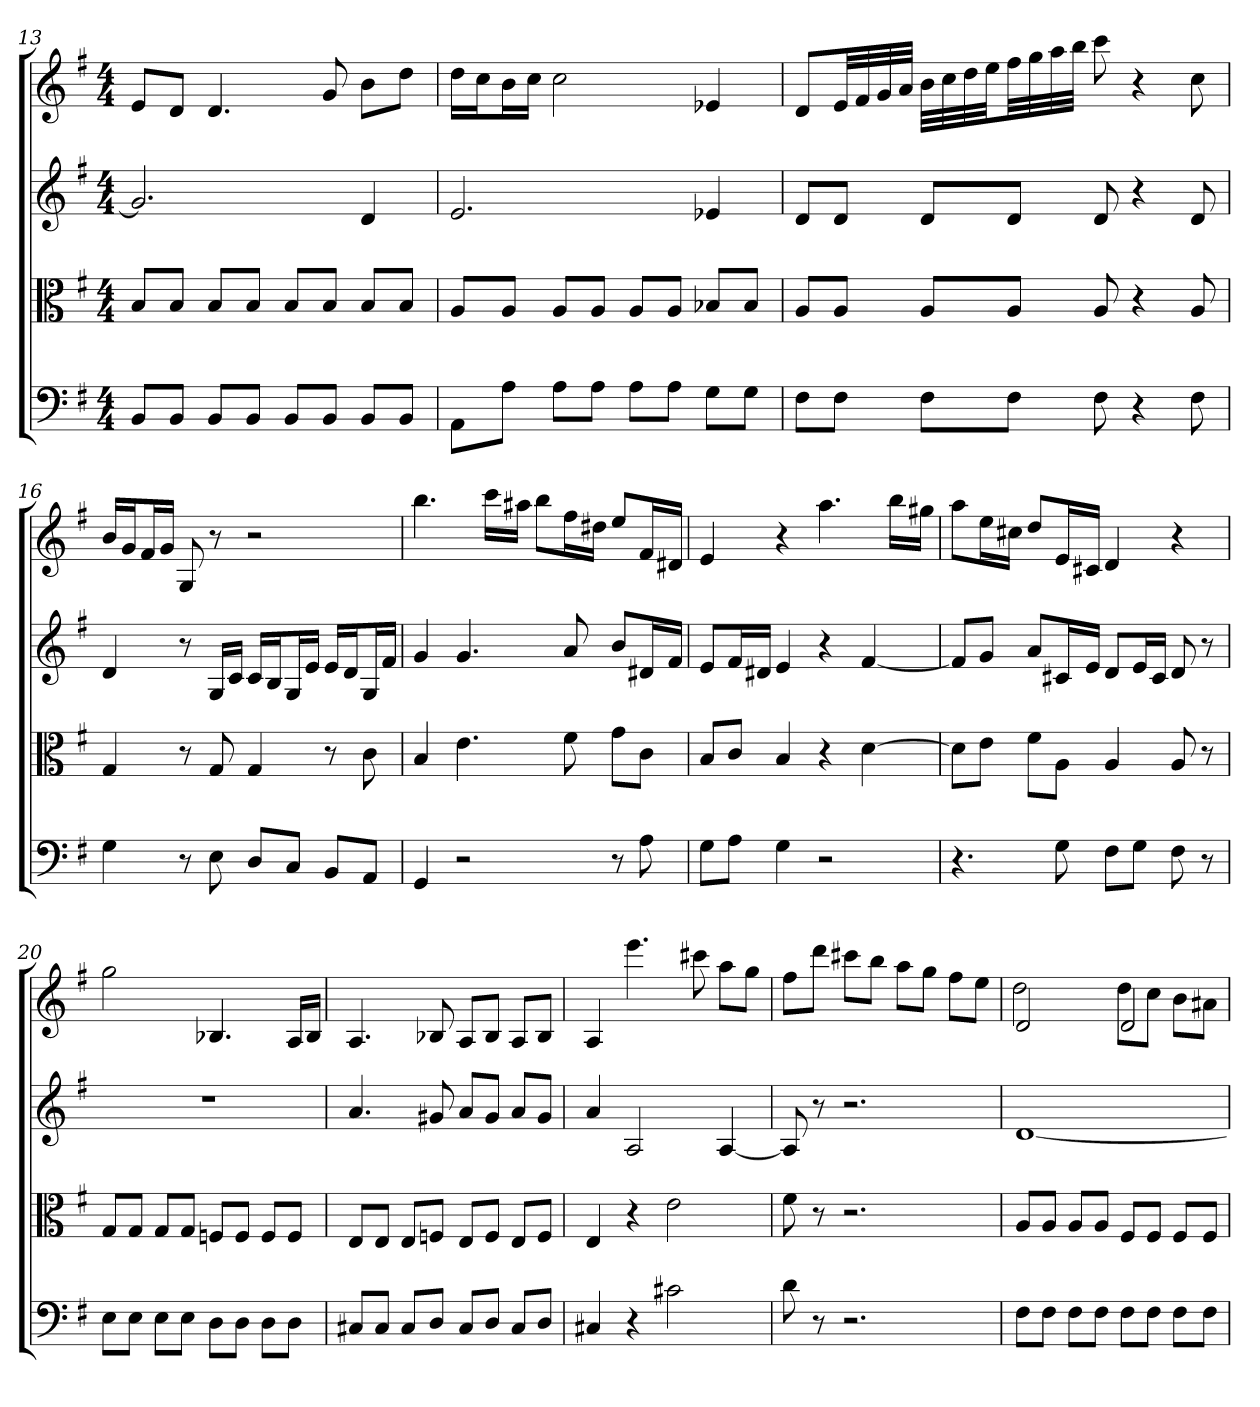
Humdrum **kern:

**kern	**kern	**kern	**kern
*part4	*part3	*part2	*part1
*staff4	*staff3	*staff2	*staff1
*clefF4	*clefC3	*	*
*k[f#]	*k[f#]	*k[f#]	*k[f#]
*G:	*G:	*G:	*G:
*M4/4	*M4/4	*M4/4	*M4/4
=13	=13	=13	=13
8BB/L	8B/L	2.g]	8eL
8BB/J	8B/J	.	8dJ
8BB/L	8B/L	.	4.d
8BB/J	8B/J	.	.
8BB/L	8B/L	.	.
8BB/J	8B/J	.	8g
8BB/L	8B/L	4d	8bL
8BB/J	8B/J	.	8ddJ
=14	=14	=14	=14
8AA\L	8A/L	2.e	16ddLL
.	.	.	16ccJ
8A\J	8A/J	.	16bL
.	.	.	16ccJJ
8A\L	8A/L	.	2cc
8A\J	8A/J	.	.
8A\L	8A/L	.	.
8A\J	8A/J	.	.
8G\L	8B-X/L	4e-X	4e-X
8G\J	8B-/J	.	.
=15	=15	=15	=15
8F#\L	8A/L	8dL	8dL
8F#\J	8A/J	8dJ	32eLL
.	.	.	32f#
.	.	.	32g
.	.	.	32aJJJ
8F#\L	8A/L	8dL	32bLLL
.	.	.	32cc
.	.	.	32dd
.	.	.	32eeJJ
8F#\J	8A/J	8dJ	32ff#LL
.	.	.	32gg
.	.	.	32aa
.	.	.	32bbJJJ
8F#	8A	8d	8ccc
4r	4r	4r	4r
8F#	8A	8d	8cc
=16	=16	=16	=16
4G	4G	4d	16bLL
.	.	.	16gJ
.	.	.	16f#L
.	.	.	16gJJ
8r	8r	8r	8G
8E	8G	16GLL	8r
.	.	16cJJ	.
8D/L	4G	16cLL	2r
.	.	16BJ	.
8C/J	.	16GL	.
.	.	16eJJ	.
8BB/L	8r	16eLL	.
.	.	16dJ	.
8AA/J	8c	16GL	.
.	.	16f#JJ	.
=17	=17	=17	=17
4GG	4B	4g	4.bb
2r	4.e	4.g	.
.	.	.	16cccLL
.	.	.	16aa#XJJ
.	.	.	8bbL
.	8f#	8a	16ff#L
.	.	.	16dd#XJJ
8r	8g\L	8bL	8eeL
8A	8c\J	16d#XL	16f#L
.	.	16f#JJ	16d#XJJ
=18	=18	=18	=18
8G\L	8B/L	8eL	4e
8A\J	8c/J	16f#L	.
.	.	16d#XJJ	.
4G	4B	4e	4r
2r	4r	4r	4.aa
.	[4d	[4f#	.
.	.	.	16bbLL
.	.	.	16gg#XJJ
=19	=19	=19	=19
4.r	8d\L]	8f#L]	8aaL
.	8e\J	8gJ	16eeL
.	.	.	16cc#XJJ
.	8f#\L	8aL	8ddL
8G	8A\J	16c#XL	16eL
.	.	16eJJ	16c#XJJ
8F#\L	4A	8dL	4d
8G\J	.	16eL	.
.	.	16c#JJ	.
8F#	8A	8d	4r
8r	8r	8r	.
=20	=20	=20	=20
8E\L	8G/L	1r	2gg
8E\J	8G/J	.	.
8E\L	8G/L	.	.
8E\J	8G/J	.	.
8D\L	8Fn/L	.	4.B-X
8D\J	8F/J	.	.
8D\L	8F/L	.	.
8D\J	8F/J	.	16ALL
.	.	.	16B-JJ
=21	=21	=21	=21
8C#X/L	8E/L	4.a	4.A
8C#/J	8E/J	.	.
8C#/L	8E/L	.	.
8D/J	8Fn/J	8g#X	8B-X
8C#/L	8E/L	8aL	8AL
8D/J	8F/J	8g#J	8B-J
8C#/L	8E/L	8aL	8AL
8D/J	8F/J	8g#J	8B-J
=22	=22	=22	=22
4C#X	4E	4a	4A
4r	4r	2A	4.eee
2c#X	2e	.	.
.	.	.	8ccc#X
.	.	[4A	8aaL
.	.	.	8ggJ
=23	=23	=23	=23
8d	8f#	8A]	8ff#L
8r	8r	8r	8dddJ
2.r	2.r	2.r	8ccc#XL
.	.	.	8bbJ
.	.	.	8aaL
.	.	.	8ggJ
.	.	.	8ff#L
.	.	.	8eeJ
=24	=24	=24	=24
*	*	*	*^
8F#\L	8A/L	[1d	2d	2dd
8F#\J	8A/J	.	.	.
8F#\L	8A/L	.	.	.
8F#\J	8A/J	.	.	.
8F#\L	8F#/L	.	2d	8ddL
8F#\J	8F#/J	.	.	8ccJ
8F#\L	8F#/L	.	.	8bL
8F#\J	8F#/J	.	.	8a#XJ
*	*	*	*v	*v
=	=	=	=
*-	*-	*-	*-
